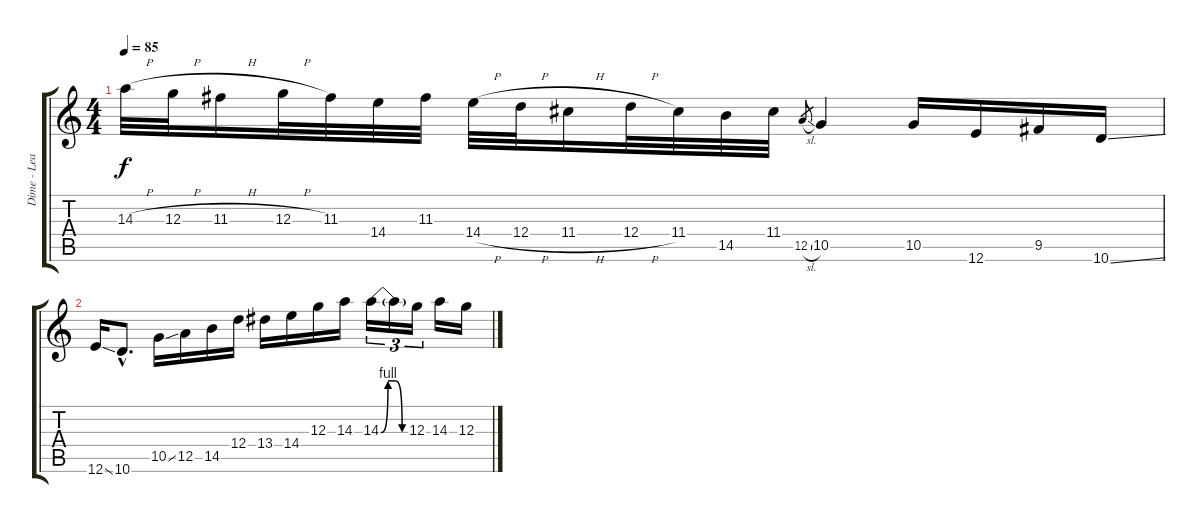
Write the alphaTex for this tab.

\track ("Dime - Lead Guitar" "Dime - Lea") {instrument acousticguitarsteel}
\staff {score tabs}
\tuning (E4 B3 G3 D3 A2 E2) {hide}
\ts (4 4)
\tempo 85
\clef g2
\ks c
14.3{h}.32{dy f volume 0} 12.3{h}.32 11.3{h}.16 12.3{h}.32 11.3.32 14.4.32 11.3.32 14.4{h}.32 12.4{h}.32 11.4{h}.16 12.4{h}.32 11.4.32 14.5.32 11.4.32 12.5{sl}.8{gr} 10.5.4 10.5.16 12.6.16 9.5.16 10.6{ss}.16 |
12.6{ss}.16 10.6{hac}.8{d} 10.5{ss}.16 12.5.16 14.5.16 12.4.16 13.4.16 14.4.16 12.3.16 14.3.16 14.3{be (custom 0 0 15 4 30 4 45 0 60 0)}.16{tu (3 2)} 14.3{t}.16{tu (3 2)} 12.3.16{tu (3 2)} 14.3.16 12.3.16
